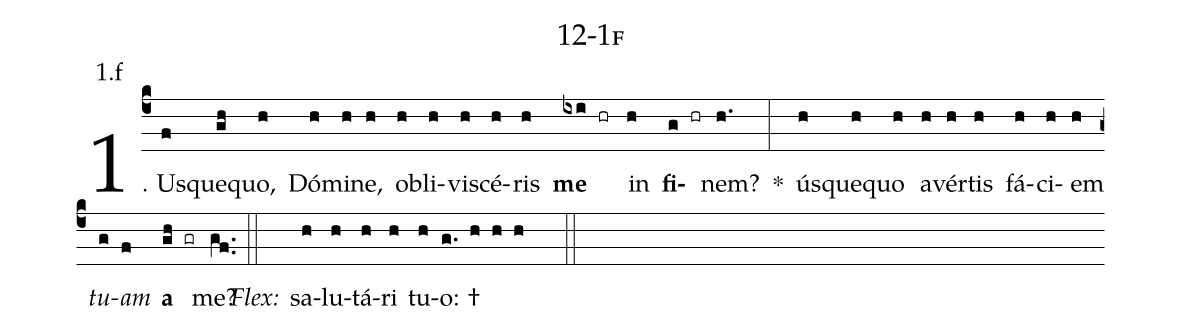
name: 12-1f;
annotation: 1.f;
%%
(c4)1. Us(f)que(gh)quo,(h) Dó(h)mi(h)ne,(h) ob(h)li(h)vi(h)scé(h)ris(h) <b>me</b>(ixi hr) in(h) <b>fi</b>(g hr)nem?(h.) *(:) ús(h)que(h)quo(h) a(h)vér(h)tis(h) fá(h)ci(h)em(h) <i>tu</i>(g)<i>am</i>(f) <b>a</b>(gh gr) me?(gf..) (::)
<i>Flex:</i>()  sa(h)lu(h)tá(h)ri(h) tu(h)o: †(g. h h h  ::)
